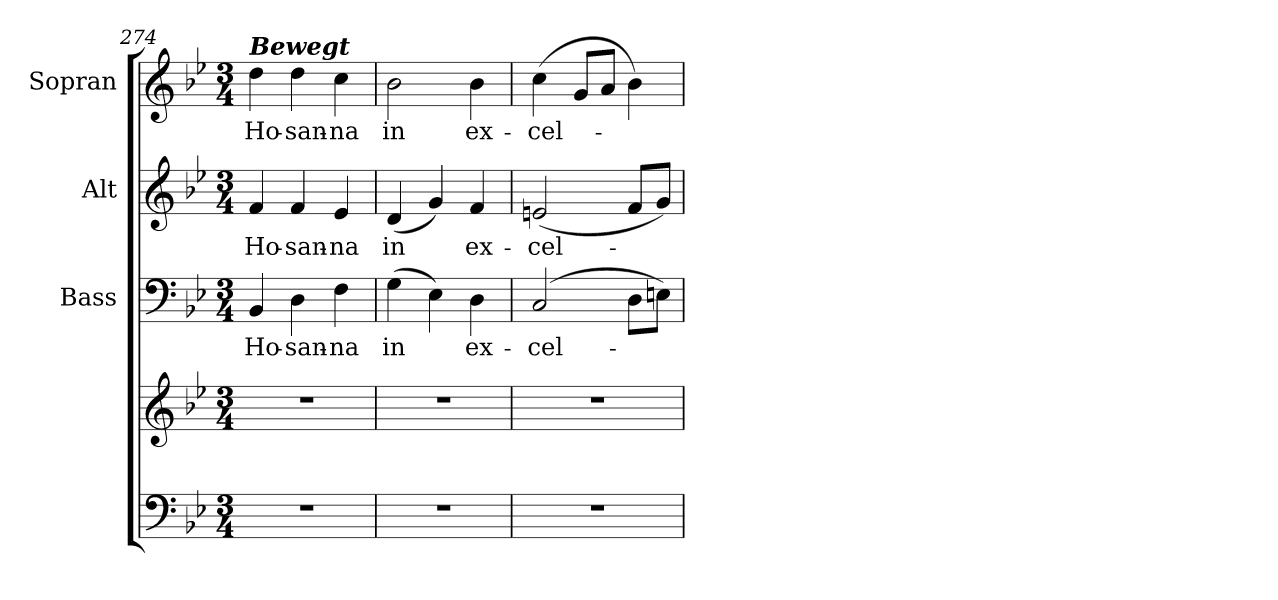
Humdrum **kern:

**kern	**kern	**kern	**text	**kern	**text	**kern	**text
*part4	*part4	*part3	*part3	*part2	*part2	*part1	*part1
*staff5	*staff4	*staff3	*staff3	*staff2	*staff2	*staff1	*staff1
*	*	*I"Bass	*	*I"Alt	*	*I"Sopran	*
*	*	*I'B.	*	*I'A.	*	*I'S.	*
*clefF4	*clefG2	*clefF4	*	*clefG2	*	*clefG2	*
*k[b-e-]	*k[b-e-]	*k[b-e-]	*	*k[b-e-]	*	*k[b-e-]	*
*B-:	*B-:	*B-:	*	*B-:	*	*B-:	*
*M3/4	*M3/4	*M3/4	*	*M3/4	*	*M3/4	*
=274	=274	=274	=274	=274	=274	=274	=274
!	!	!	!	!	!	!LO:TX:a:Bi:t=Bewegt	!
!	!	!	!LO:LY:b	!	!LO:LY:b	!	!LO:LY:b
2.r	2.r	4BB-/	Ho-	4f/	Ho-	4dd\	Ho-
!	!	!	!LO:LY:b	!	!LO:LY:b	!	!LO:LY:b
.	.	4D\	-san-	4f/	-san-	4dd\	-san-
!	!	!	!LO:LY:b	!	!LO:LY:b	!	!LO:LY:b
.	.	4F\	-na	4e-/	-na	4cc\	-na
!!LO:LB:g=z
=275	=275	=275	=275	=275	=275	=275	=275
!	!	!	!LO:LY:b	!	!LO:LY:b	!	!LO:LY:b
2.r	2.r	(>4G\	in	(<4d/	in	2b-\	in
.	.	4E-\)	.	4g/)	.	.	.
!	!	!	!LO:LY:b	!	!LO:LY:b	!	!LO:LY:b
.	.	4D\	ex-	4f/	ex-	4b-\	ex-
=276	=276	=276	=276	=276	=276	=276	=276
!	!	!	!LO:LY:b	!	!LO:LY:b	!	!LO:LY:b
2.r	2.r	(2C/	-cel-	(<2en/	-cel-	(>4cc\	-cel-
.	.	.	.	.	.	8g/L	.
.	.	.	.	.	.	8a/J	.
.	.	8D\L	.	8f/L	.	4b-\)	.
.	.	8En\J)	.	8g/J)	.	.	.
=	=	=	=	=	=	=	=
*-	*-	*-	*-	*-	*-	*-	*-
